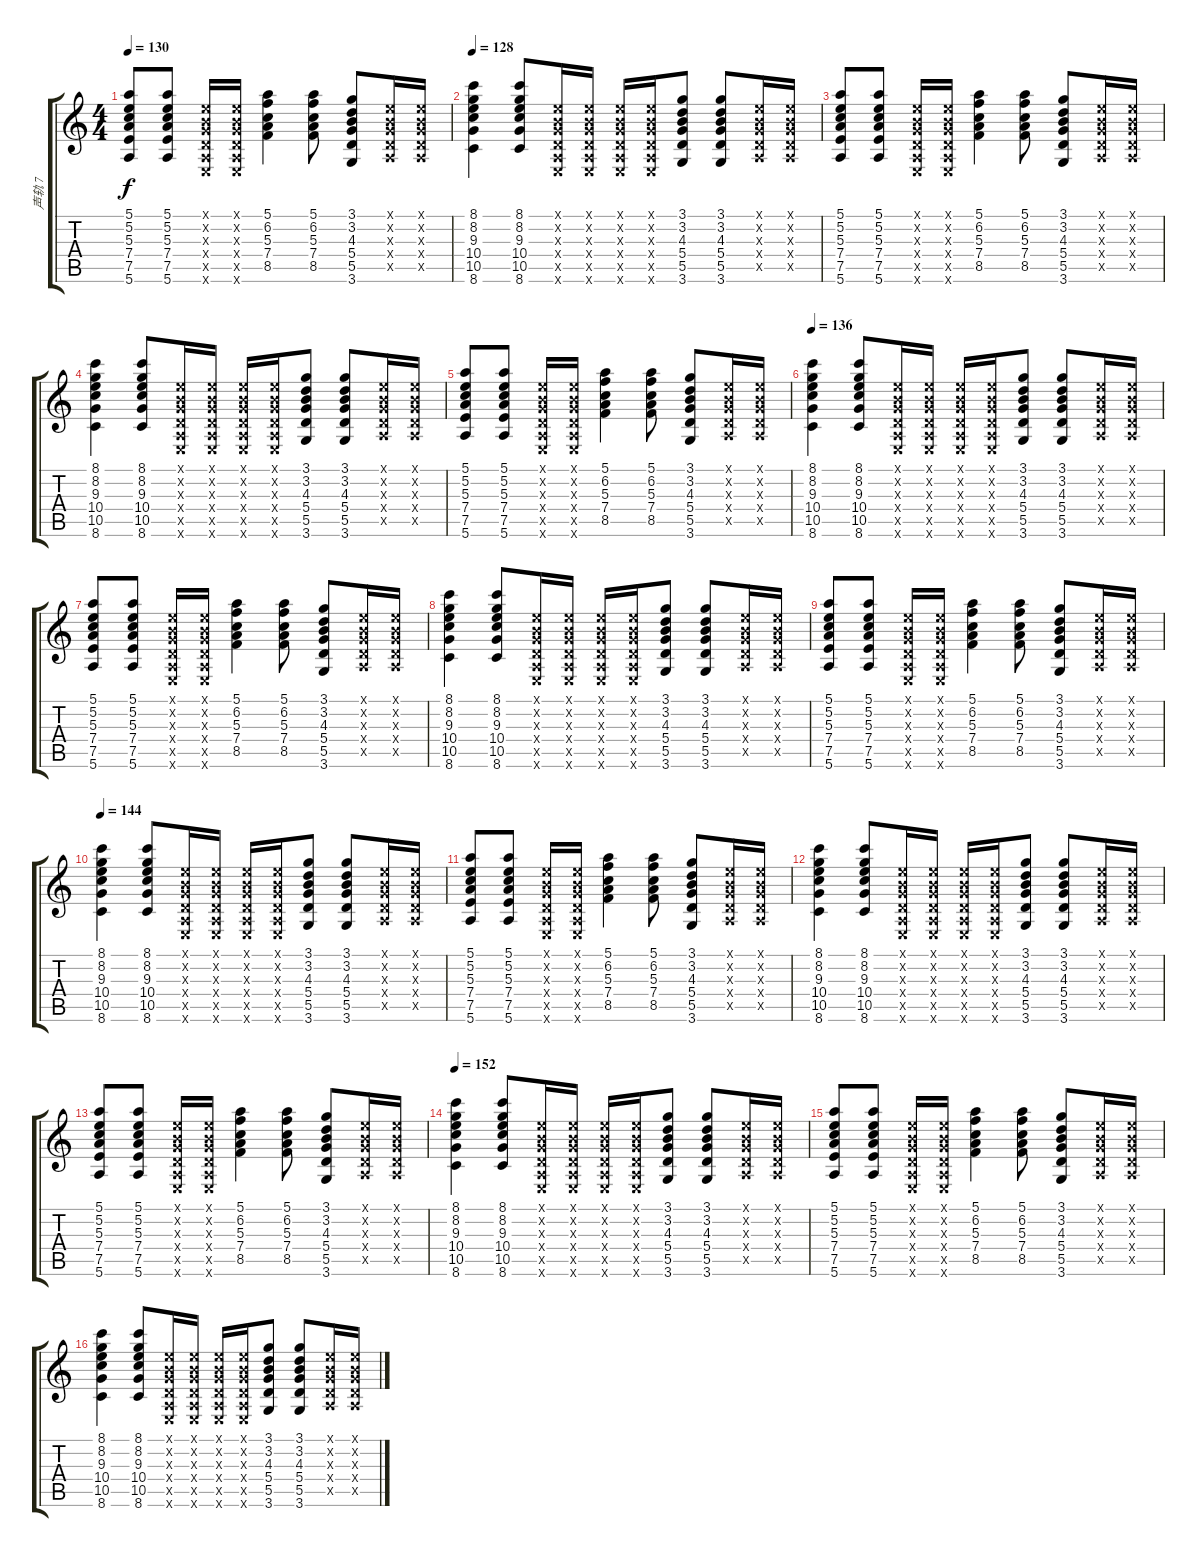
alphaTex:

\track ("声轨 7" "声轨 7") {instrument overdrivenguitar}
\staff {score tabs}
\tuning (E4 B3 G3 D3 A2 E2) {hide}
\ts (4 4)
\tempo 130
\clef g2
\ks c
(5.1 5.2 5.3 7.4 7.5 5.6).8{dy f} (5.1 5.2 5.3 7.4 7.5 5.6).8 (0.1{x} 0.2{x} 0.3{x} 0.4{x} 0.5{x} 0.6{x}).16 (0.1{x} 0.2{x} 0.3{x} 0.4{x} 0.5{x} 0.6{x}).16 (5.1 6.2 5.3 7.4 8.5).4 (5.1 6.2 5.3 7.4 8.5).8 (3.1 3.2 4.3 5.4 5.5 3.6).8 (0.1{x} 0.2{x} 0.3{x} 0.4{x} 0.5{x}).16 (0.1{x} 0.2{x} 0.3{x} 0.4{x} 0.5{x}).16 |
\tempo 128
(8.1 8.2 9.3 10.4 10.5 8.6).4 (8.1 8.2 9.3 10.4 10.5 8.6).8 (0.1{x} 0.2{x} 0.3{x} 0.4{x} 0.5{x} 0.6{x}).16 (0.1{x} 0.2{x} 0.3{x} 0.4{x} 0.5{x} 0.6{x}).16 (0.1{x} 0.2{x} 0.3{x} 0.4{x} 0.5{x} 0.6{x}).16 (0.1{x} 0.2{x} 0.3{x} 0.4{x} 0.5{x} 0.6{x}).16 (3.1 3.2 4.3 5.4 5.5 3.6).8 (3.1 3.2 4.3 5.4 5.5 3.6).8 (0.1{x} 0.2{x} 0.3{x} 0.4{x} 0.5{x}).16 (0.1{x} 0.2{x} 0.3{x} 0.4{x} 0.5{x}).16 |
(5.1 5.2 5.3 7.4 7.5 5.6).8 (5.1 5.2 5.3 7.4 7.5 5.6).8 (0.1{x} 0.2{x} 0.3{x} 0.4{x} 0.5{x} 0.6{x}).16 (0.1{x} 0.2{x} 0.3{x} 0.4{x} 0.5{x} 0.6{x}).16 (5.1 6.2 5.3 7.4 8.5).4 (5.1 6.2 5.3 7.4 8.5).8 (3.1 3.2 4.3 5.4 5.5 3.6).8 (0.1{x} 0.2{x} 0.3{x} 0.4{x} 0.5{x}).16 (0.1{x} 0.2{x} 0.3{x} 0.4{x} 0.5{x}).16 |
(8.1 8.2 9.3 10.4 10.5 8.6).4 (8.1 8.2 9.3 10.4 10.5 8.6).8 (0.1{x} 0.2{x} 0.3{x} 0.4{x} 0.5{x} 0.6{x}).16 (0.1{x} 0.2{x} 0.3{x} 0.4{x} 0.5{x} 0.6{x}).16 (0.1{x} 0.2{x} 0.3{x} 0.4{x} 0.5{x} 0.6{x}).16 (0.1{x} 0.2{x} 0.3{x} 0.4{x} 0.5{x} 0.6{x}).16 (3.1 3.2 4.3 5.4 5.5 3.6).8 (3.1 3.2 4.3 5.4 5.5 3.6).8 (0.1{x} 0.2{x} 0.3{x} 0.4{x} 0.5{x}).16 (0.1{x} 0.2{x} 0.3{x} 0.4{x} 0.5{x}).16 |
(5.1 5.2 5.3 7.4 7.5 5.6).8 (5.1 5.2 5.3 7.4 7.5 5.6).8 (0.1{x} 0.2{x} 0.3{x} 0.4{x} 0.5{x} 0.6{x}).16 (0.1{x} 0.2{x} 0.3{x} 0.4{x} 0.5{x} 0.6{x}).16 (5.1 6.2 5.3 7.4 8.5).4 (5.1 6.2 5.3 7.4 8.5).8 (3.1 3.2 4.3 5.4 5.5 3.6).8 (0.1{x} 0.2{x} 0.3{x} 0.4{x} 0.5{x}).16 (0.1{x} 0.2{x} 0.3{x} 0.4{x} 0.5{x}).16 |
\tempo 136
(8.1 8.2 9.3 10.4 10.5 8.6).4 (8.1 8.2 9.3 10.4 10.5 8.6).8 (0.1{x} 0.2{x} 0.3{x} 0.4{x} 0.5{x} 0.6{x}).16 (0.1{x} 0.2{x} 0.3{x} 0.4{x} 0.5{x} 0.6{x}).16 (0.1{x} 0.2{x} 0.3{x} 0.4{x} 0.5{x} 0.6{x}).16 (0.1{x} 0.2{x} 0.3{x} 0.4{x} 0.5{x} 0.6{x}).16 (3.1 3.2 4.3 5.4 5.5 3.6).8 (3.1 3.2 4.3 5.4 5.5 3.6).8 (0.1{x} 0.2{x} 0.3{x} 0.4{x} 0.5{x}).16 (0.1{x} 0.2{x} 0.3{x} 0.4{x} 0.5{x}).16 |
(5.1 5.2 5.3 7.4 7.5 5.6).8 (5.1 5.2 5.3 7.4 7.5 5.6).8 (0.1{x} 0.2{x} 0.3{x} 0.4{x} 0.5{x} 0.6{x}).16 (0.1{x} 0.2{x} 0.3{x} 0.4{x} 0.5{x} 0.6{x}).16 (5.1 6.2 5.3 7.4 8.5).4 (5.1 6.2 5.3 7.4 8.5).8 (3.1 3.2 4.3 5.4 5.5 3.6).8 (0.1{x} 0.2{x} 0.3{x} 0.4{x} 0.5{x}).16 (0.1{x} 0.2{x} 0.3{x} 0.4{x} 0.5{x}).16 |
(8.1 8.2 9.3 10.4 10.5 8.6).4 (8.1 8.2 9.3 10.4 10.5 8.6).8 (0.1{x} 0.2{x} 0.3{x} 0.4{x} 0.5{x} 0.6{x}).16 (0.1{x} 0.2{x} 0.3{x} 0.4{x} 0.5{x} 0.6{x}).16 (0.1{x} 0.2{x} 0.3{x} 0.4{x} 0.5{x} 0.6{x}).16 (0.1{x} 0.2{x} 0.3{x} 0.4{x} 0.5{x} 0.6{x}).16 (3.1 3.2 4.3 5.4 5.5 3.6).8 (3.1 3.2 4.3 5.4 5.5 3.6).8 (0.1{x} 0.2{x} 0.3{x} 0.4{x} 0.5{x}).16 (0.1{x} 0.2{x} 0.3{x} 0.4{x} 0.5{x}).16 |
(5.1 5.2 5.3 7.4 7.5 5.6).8 (5.1 5.2 5.3 7.4 7.5 5.6).8 (0.1{x} 0.2{x} 0.3{x} 0.4{x} 0.5{x} 0.6{x}).16 (0.1{x} 0.2{x} 0.3{x} 0.4{x} 0.5{x} 0.6{x}).16 (5.1 6.2 5.3 7.4 8.5).4 (5.1 6.2 5.3 7.4 8.5).8 (3.1 3.2 4.3 5.4 5.5 3.6).8 (0.1{x} 0.2{x} 0.3{x} 0.4{x} 0.5{x}).16 (0.1{x} 0.2{x} 0.3{x} 0.4{x} 0.5{x}).16 |
\tempo 144
(8.1 8.2 9.3 10.4 10.5 8.6).4 (8.1 8.2 9.3 10.4 10.5 8.6).8 (0.1{x} 0.2{x} 0.3{x} 0.4{x} 0.5{x} 0.6{x}).16 (0.1{x} 0.2{x} 0.3{x} 0.4{x} 0.5{x} 0.6{x}).16 (0.1{x} 0.2{x} 0.3{x} 0.4{x} 0.5{x} 0.6{x}).16 (0.1{x} 0.2{x} 0.3{x} 0.4{x} 0.5{x} 0.6{x}).16 (3.1 3.2 4.3 5.4 5.5 3.6).8 (3.1 3.2 4.3 5.4 5.5 3.6).8 (0.1{x} 0.2{x} 0.3{x} 0.4{x} 0.5{x}).16 (0.1{x} 0.2{x} 0.3{x} 0.4{x} 0.5{x}).16 |
(5.1 5.2 5.3 7.4 7.5 5.6).8 (5.1 5.2 5.3 7.4 7.5 5.6).8 (0.1{x} 0.2{x} 0.3{x} 0.4{x} 0.5{x} 0.6{x}).16 (0.1{x} 0.2{x} 0.3{x} 0.4{x} 0.5{x} 0.6{x}).16 (5.1 6.2 5.3 7.4 8.5).4 (5.1 6.2 5.3 7.4 8.5).8 (3.1 3.2 4.3 5.4 5.5 3.6).8 (0.1{x} 0.2{x} 0.3{x} 0.4{x} 0.5{x}).16 (0.1{x} 0.2{x} 0.3{x} 0.4{x} 0.5{x}).16 |
(8.1 8.2 9.3 10.4 10.5 8.6).4 (8.1 8.2 9.3 10.4 10.5 8.6).8 (0.1{x} 0.2{x} 0.3{x} 0.4{x} 0.5{x} 0.6{x}).16 (0.1{x} 0.2{x} 0.3{x} 0.4{x} 0.5{x} 0.6{x}).16 (0.1{x} 0.2{x} 0.3{x} 0.4{x} 0.5{x} 0.6{x}).16 (0.1{x} 0.2{x} 0.3{x} 0.4{x} 0.5{x} 0.6{x}).16 (3.1 3.2 4.3 5.4 5.5 3.6).8 (3.1 3.2 4.3 5.4 5.5 3.6).8 (0.1{x} 0.2{x} 0.3{x} 0.4{x} 0.5{x}).16 (0.1{x} 0.2{x} 0.3{x} 0.4{x} 0.5{x}).16 |
(5.1 5.2 5.3 7.4 7.5 5.6).8 (5.1 5.2 5.3 7.4 7.5 5.6).8 (0.1{x} 0.2{x} 0.3{x} 0.4{x} 0.5{x} 0.6{x}).16 (0.1{x} 0.2{x} 0.3{x} 0.4{x} 0.5{x} 0.6{x}).16 (5.1 6.2 5.3 7.4 8.5).4 (5.1 6.2 5.3 7.4 8.5).8 (3.1 3.2 4.3 5.4 5.5 3.6).8 (0.1{x} 0.2{x} 0.3{x} 0.4{x} 0.5{x}).16 (0.1{x} 0.2{x} 0.3{x} 0.4{x} 0.5{x}).16 |
\tempo 152
(8.1 8.2 9.3 10.4 10.5 8.6).4 (8.1 8.2 9.3 10.4 10.5 8.6).8 (0.1{x} 0.2{x} 0.3{x} 0.4{x} 0.5{x} 0.6{x}).16 (0.1{x} 0.2{x} 0.3{x} 0.4{x} 0.5{x} 0.6{x}).16 (0.1{x} 0.2{x} 0.3{x} 0.4{x} 0.5{x} 0.6{x}).16 (0.1{x} 0.2{x} 0.3{x} 0.4{x} 0.5{x} 0.6{x}).16 (3.1 3.2 4.3 5.4 5.5 3.6).8 (3.1 3.2 4.3 5.4 5.5 3.6).8 (0.1{x} 0.2{x} 0.3{x} 0.4{x} 0.5{x}).16 (0.1{x} 0.2{x} 0.3{x} 0.4{x} 0.5{x}).16 |
(5.1 5.2 5.3 7.4 7.5 5.6).8 (5.1 5.2 5.3 7.4 7.5 5.6).8 (0.1{x} 0.2{x} 0.3{x} 0.4{x} 0.5{x} 0.6{x}).16 (0.1{x} 0.2{x} 0.3{x} 0.4{x} 0.5{x} 0.6{x}).16 (5.1 6.2 5.3 7.4 8.5).4 (5.1 6.2 5.3 7.4 8.5).8 (3.1 3.2 4.3 5.4 5.5 3.6).8 (0.1{x} 0.2{x} 0.3{x} 0.4{x} 0.5{x}).16 (0.1{x} 0.2{x} 0.3{x} 0.4{x} 0.5{x}).16 |
(8.1 8.2 9.3 10.4 10.5 8.6).4 (8.1 8.2 9.3 10.4 10.5 8.6).8 (0.1{x} 0.2{x} 0.3{x} 0.4{x} 0.5{x} 0.6{x}).16 (0.1{x} 0.2{x} 0.3{x} 0.4{x} 0.5{x} 0.6{x}).16 (0.1{x} 0.2{x} 0.3{x} 0.4{x} 0.5{x} 0.6{x}).16 (0.1{x} 0.2{x} 0.3{x} 0.4{x} 0.5{x} 0.6{x}).16 (3.1 3.2 4.3 5.4 5.5 3.6).8 (3.1 3.2 4.3 5.4 5.5 3.6).8 (0.1{x} 0.2{x} 0.3{x} 0.4{x} 0.5{x}).16 (0.1{x} 0.2{x} 0.3{x} 0.4{x} 0.5{x}).16
